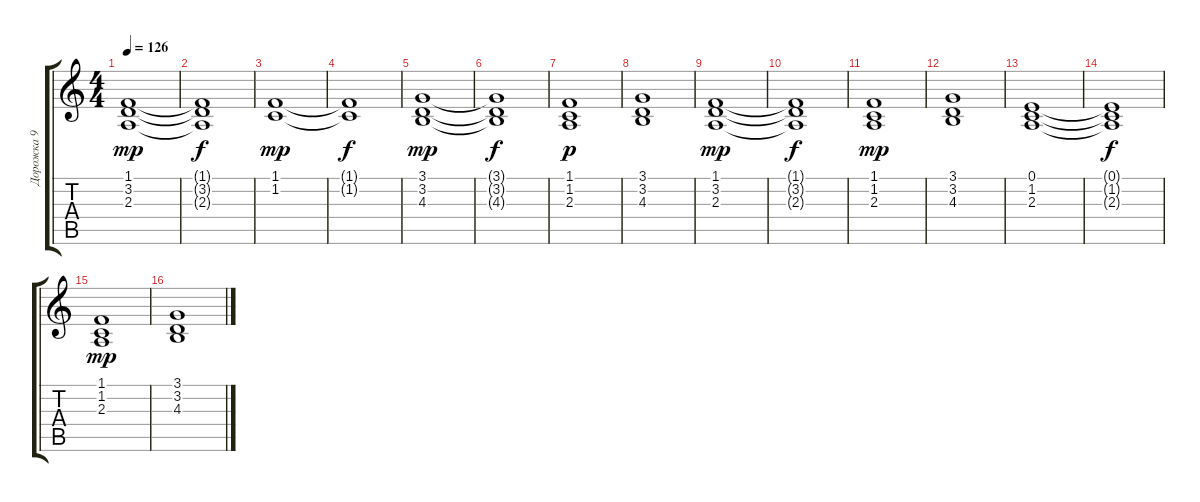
\track ("Дорожка 9" "Дорожка 9") {instrument synthstrings2}
\staff {score tabs}
\tuning (E4 B3 G3 D3 A2 E2) {hide}
\ts (4 4)
\tempo 126
\clef g2
\ks c
(1.1 3.2 2.3).1{dy mp} |
(1.1{t} 3.2{t} 2.3{t}).1{dy f} |
(1.1 1.2).1{dy mp} |
(1.1{t} 1.2{t}).1{dy f} |
(3.1 3.2 4.3).1{dy mp} |
(3.1{t} 3.2{t} 4.3{t}).1{dy f} |
(1.1 1.2 2.3).1{dy p} |
(3.1 3.2 4.3).1 |
(1.1 3.2 2.3).1{dy mp} |
(1.1{t} 3.2{t} 2.3{t}).1{dy f} |
(1.1 1.2 2.3).1{dy mp} |
(3.1 3.2 4.3).1 |
(0.1 1.2 2.3).1 |
(0.1{t} 1.2{t} 2.3{t}).1{dy f} |
(1.1 1.2 2.3).1{dy mp} |
(3.1 3.2 4.3).1
